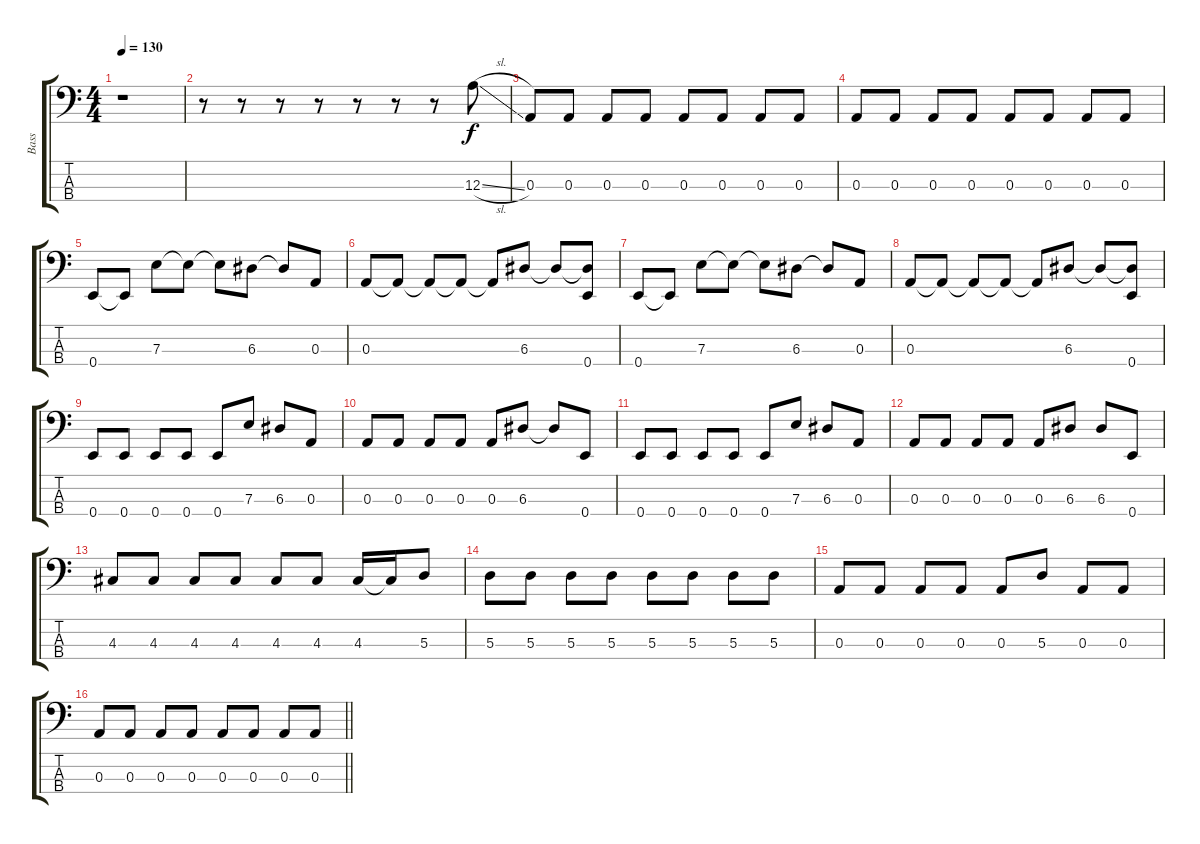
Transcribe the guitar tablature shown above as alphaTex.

\track ("Bass" "Bass") {instrument electricbassfinger}
\staff {score tabs}
\tuning (G2 D2 A1 E1) {hide}
\ts (4 4)
\tempo 130
\clef f4
\ks c
r.1{dy f} |
r.8 r.8 r.8 r.8 r.8 r.8 r.8 12.3{sl}.8 |
0.3.8 0.3.8 0.3.8 0.3.8 0.3.8 0.3.8 0.3.8 0.3.8 |
0.3.8 0.3.8 0.3.8 0.3.8 0.3.8 0.3.8 0.3.8 0.3.8 |
0.4.8 0.4{t}.8 7.3.8 7.3{t}.8 7.3{t}.8 6.3.8 6.3{t}.8 0.3.8 |
0.3.8 0.3{t}.8 0.3{t}.8 0.3{t}.8 0.3{t}.8 6.3.8 6.3{t}.8 (6.3{t} 0.4).8 |
0.4.8 0.4{t}.8 7.3.8 7.3{t}.8 7.3{t}.8 6.3.8 6.3{t}.8 0.3.8 |
0.3.8 0.3{t}.8 0.3{t}.8 0.3{t}.8 0.3{t}.8 6.3.8 6.3{t}.8 (6.3{t} 0.4).8 |
0.4.8 0.4.8 0.4.8 0.4.8 0.4.8 7.3.8 6.3.8 0.3.8 |
0.3.8 0.3.8 0.3.8 0.3.8 0.3.8 6.3.8 6.3{t}.8 0.4.8 |
0.4.8 0.4.8 0.4.8 0.4.8 0.4.8 7.3.8 6.3.8 0.3.8 |
0.3.8 0.3.8 0.3.8 0.3.8 0.3.8 6.3.8 6.3.8 0.4.8 |
4.3.8 4.3.8 4.3.8 4.3.8 4.3.8 4.3.8 4.3.16 4.3{t}.16 5.3.8 |
5.3.8 5.3.8 5.3.8 5.3.8 5.3.8 5.3.8 5.3.8 5.3.8 |
0.3.8 0.3.8 0.3.8 0.3.8 0.3.8 5.3.8 0.3.8 0.3.8 |
\barLineRight lightlight
0.3.8 0.3.8 0.3.8 0.3.8 0.3.8 0.3.8 0.3.8 0.3.8
